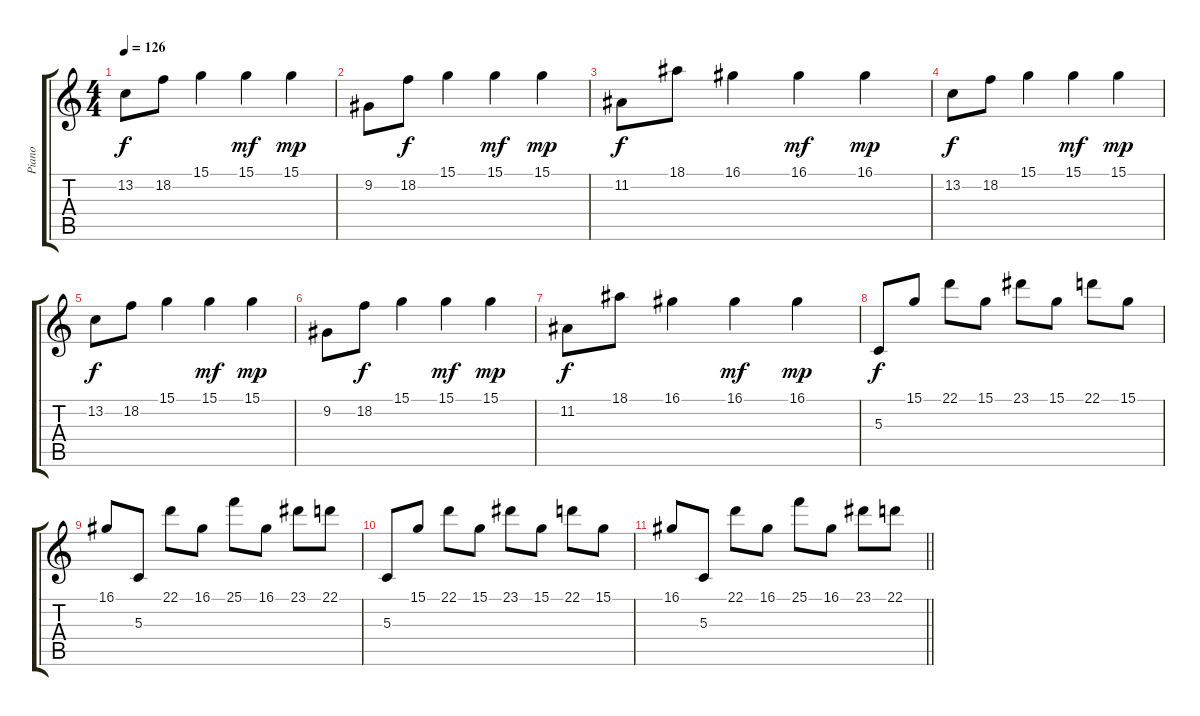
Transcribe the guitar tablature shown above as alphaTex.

\track ("Piano" "Piano") {instrument brightacousticpiano}
\staff {score tabs}
\tuning (E4 B3 G3 D3 A2 E2) {hide}
\ts (4 4)
\tempo 126
\clef g2
\ks c
13.2.8{dy f} 18.2.8 15.1.4 15.1.4{dy mf} 15.1.4{dy mp} |
9.2.8 18.2.8{dy f} 15.1.4 15.1.4{dy mf} 15.1.4{dy mp} |
11.2.8{dy f} 18.1.8 16.1.4 16.1.4{dy mf} 16.1.4{dy mp} |
13.2.8{dy f} 18.2.8 15.1.4 15.1.4{dy mf} 15.1.4{dy mp} |
13.2.8{dy f} 18.2.8 15.1.4 15.1.4{dy mf} 15.1.4{dy mp} |
9.2.8 18.2.8{dy f} 15.1.4 15.1.4{dy mf} 15.1.4{dy mp} |
11.2.8{dy f} 18.1.8 16.1.4 16.1.4{dy mf} 16.1.4{dy mp} |
5.3.8{dy f} 15.1.8 22.1.8 15.1.8 23.1.8 15.1.8 22.1.8 15.1.8 |
16.1.8 5.3.8 22.1.8 16.1.8 25.1.8 16.1.8 23.1.8 22.1.8 |
5.3.8 15.1.8 22.1.8 15.1.8 23.1.8 15.1.8 22.1.8 15.1.8 |
\barLineRight lightlight
16.1.8 5.3.8 22.1.8 16.1.8 25.1.8 16.1.8 23.1.8 22.1.8
